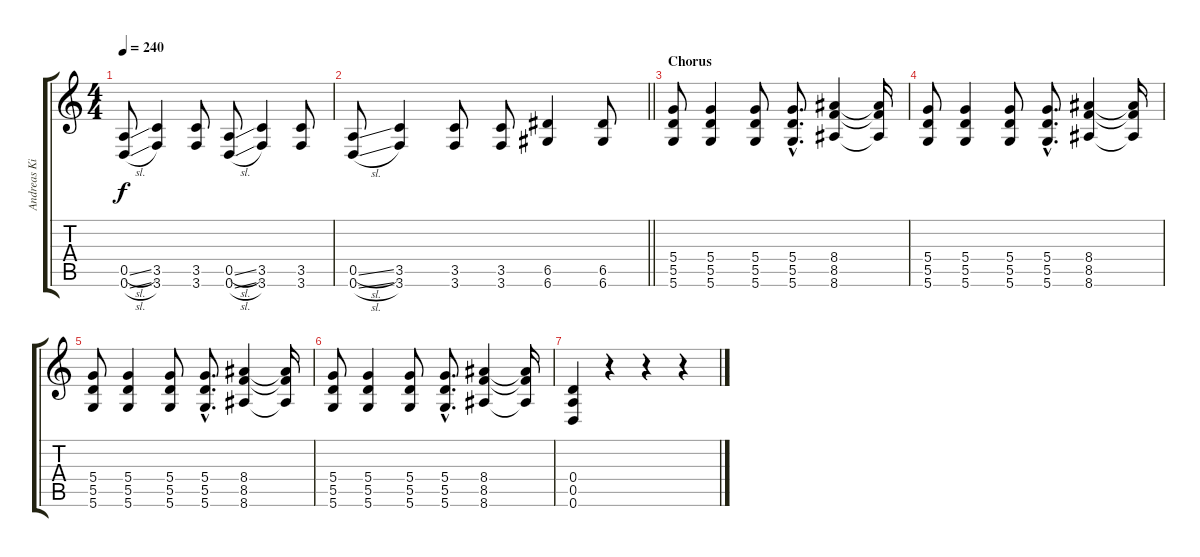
\track ("Andreas Kisser (rhythm)" "Andreas Ki") {instrument distortionguitar}
\staff {score tabs}
\tuning (E4 B3 G3 D3 A2 D2) {hide}
\ts (4 4)
\tempo 240
\clef g2
\ks c
(0.5{sl} 0.6{sl}).8{dy f} (3.5 3.6).4 (3.5 3.6).8 (0.5{sl} 0.6{sl}).8 (3.5 3.6).4 (3.5 3.6).8 |
\barLineRight lightlight
(0.5{sl} 0.6{sl}).8 (3.5 3.6).4 (3.5 3.6).8 (3.5 3.6).8 (6.5 6.6).4 (6.5 6.6).8 |
\section ("" "Chorus")
(5.4 5.5 5.6).8 (5.4 5.5 5.6).4 (5.4 5.5 5.6).8 (5.4{hac} 5.5{hac} 5.6{hac}).8{d} (8.4 8.5 8.6).4 (8.4{t} 8.5{t} 8.6{t}).16 |
(5.4 5.5 5.6).8 (5.4 5.5 5.6).4 (5.4 5.5 5.6).8 (5.4{hac} 5.5{hac} 5.6{hac}).8{d} (8.4 8.5 8.6).4 (8.4{t} 8.5{t} 8.6{t}).16 |
(5.4 5.5 5.6).8 (5.4 5.5 5.6).4 (5.4 5.5 5.6).8 (5.4{hac} 5.5{hac} 5.6{hac}).8{d} (8.4 8.5 8.6).4 (8.4{t} 8.5{t} 8.6{t}).16 |
(5.4 5.5 5.6).8 (5.4 5.5 5.6).4 (5.4 5.5 5.6).8 (5.4{hac} 5.5{hac} 5.6{hac}).8{d} (8.4 8.5 8.6).4 (8.4{t} 8.5{t} 8.6{t}).16 |
(0.4 0.5 0.6).4 r.4 r.4 r.4
